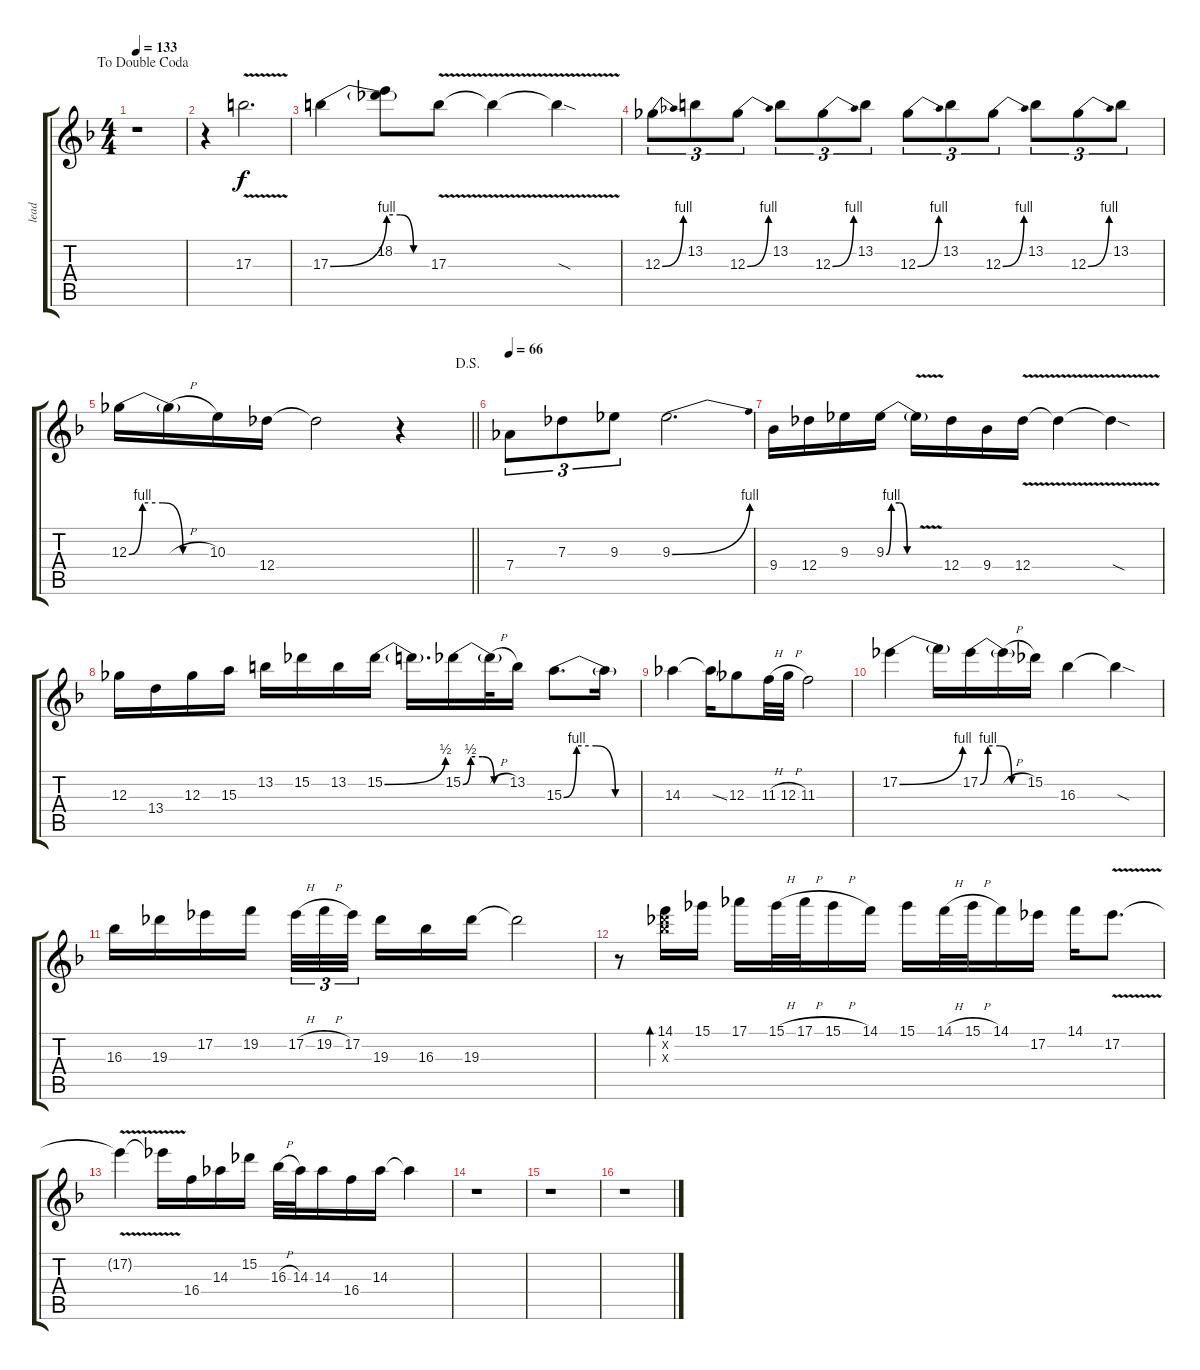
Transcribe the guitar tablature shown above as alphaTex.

\track ("lead" "lead") {instrument distortionguitar}
\staff {score tabs}
\tuning (Eb4 Bb3 Gb3 Db3 Ab2 Eb2) {hide}
\ts (4 4)
\jump dadoublecoda
\tempo 133
\clef g2
\ks f
r.1{dy f} |
r.4 17.3{v}.2{d} |
17.3{be (bend 0 0 60 4)}.4 (18.2 17.3{be (custom 0 4 20 4 40 0 60 0) t}).8 17.3{v}.8 17.3{v t}.4 17.3{sod t}.4 |
12.3{be (bend 0 0 60 4)}.8{tu (3 2)} 13.2.8{tu (3 2)} 12.3{be (bend 0 0 60 4)}.8{tu (3 2)} 13.2.8{tu (3 2)} 12.3{be (bend 0 0 60 4)}.8{tu (3 2)} 13.2.8{tu (3 2)} 12.3{be (bend 0 0 60 4)}.8{tu (3 2)} 13.2.8{tu (3 2)} 12.3{be (bend 0 0 60 4)}.8{tu (3 2)} 13.2.8{tu (3 2)} 12.3{be (bend 0 0 60 4)}.8{tu (3 2)} 13.2.8{tu (3 2)} |
\jump dalsegno
\barLineRight lightlight
12.3{be (custom 0 0 10 4 25 4 40 0 60 0)}.16 12.3{h t}.16 10.3.16 12.4.16 12.4{t}.2 r.4 |
\tempo 66
7.4.8{tu (3 2)} 7.3.8{tu (3 2)} 9.3.8{tu (3 2)} 9.3{be (bend 0 0 60 4)}.2{d} |
9.4.16 12.4.16 9.3.16 9.3{be (custom 0 0 10 4 25 4 40 0 60 0)}.16 9.3{v t}.16 12.4.16 9.4.16 12.4{v}.16 12.4{v t}.4 12.4{sod t}.4 |
12.3.16 13.4.16 12.3.16 15.3.16 13.2.16 15.2.16 13.2.16 15.2{be (bend 0 0 60 2)}.16 15.2{t}.16{d} 15.2{be (custom 0 0 10 2 25 2 40 0 60 0)}.16 15.2{h t}.32 13.2.16 15.3{be (custom 0 0 10 4 25 4 40 0 60 0)}.8{d} 15.3{t}.16 |
14.3.4 14.3{ss t}.16 12.3.8 11.3{h}.32 12.3{h}.32 11.3.2 |
17.2{be (bend 0 0 60 4)}.4 17.2{t}.16 17.2{be (custom 0 0 10 4 25 4 40 0 60 0)}.16 17.2{h t}.16 15.2.16 16.3.4 16.3{sod t}.4 |
16.3.16 19.3.16 17.2.16 19.2.16 17.2{h}.32{tu (3 2)} 19.2{h}.32{tu (3 2)} 17.2.32{tu (3 2) beam splitsecondary} 19.3.16 16.3.16 19.3.16 19.3{t}.2 |
r.8 (14.1 15.2{x} 16.3{x}).16{bd 30} 15.1.16 17.1.16 15.1{h}.32 17.1{h}.32 15.1{h}.16 14.1.16 15.1.16 14.1{h}.32 15.1{h}.32 14.1.16 17.2.16 14.1.16 17.2{v}.8{d} |
17.2{v t}.4 17.2{t}.16 16.4.16 14.3.16 15.2.16 16.3{h}.32 14.3.32 14.3.16 16.4.16 14.3.16 14.3{t}.4 |
r.1 |
r.1 |
r.1
